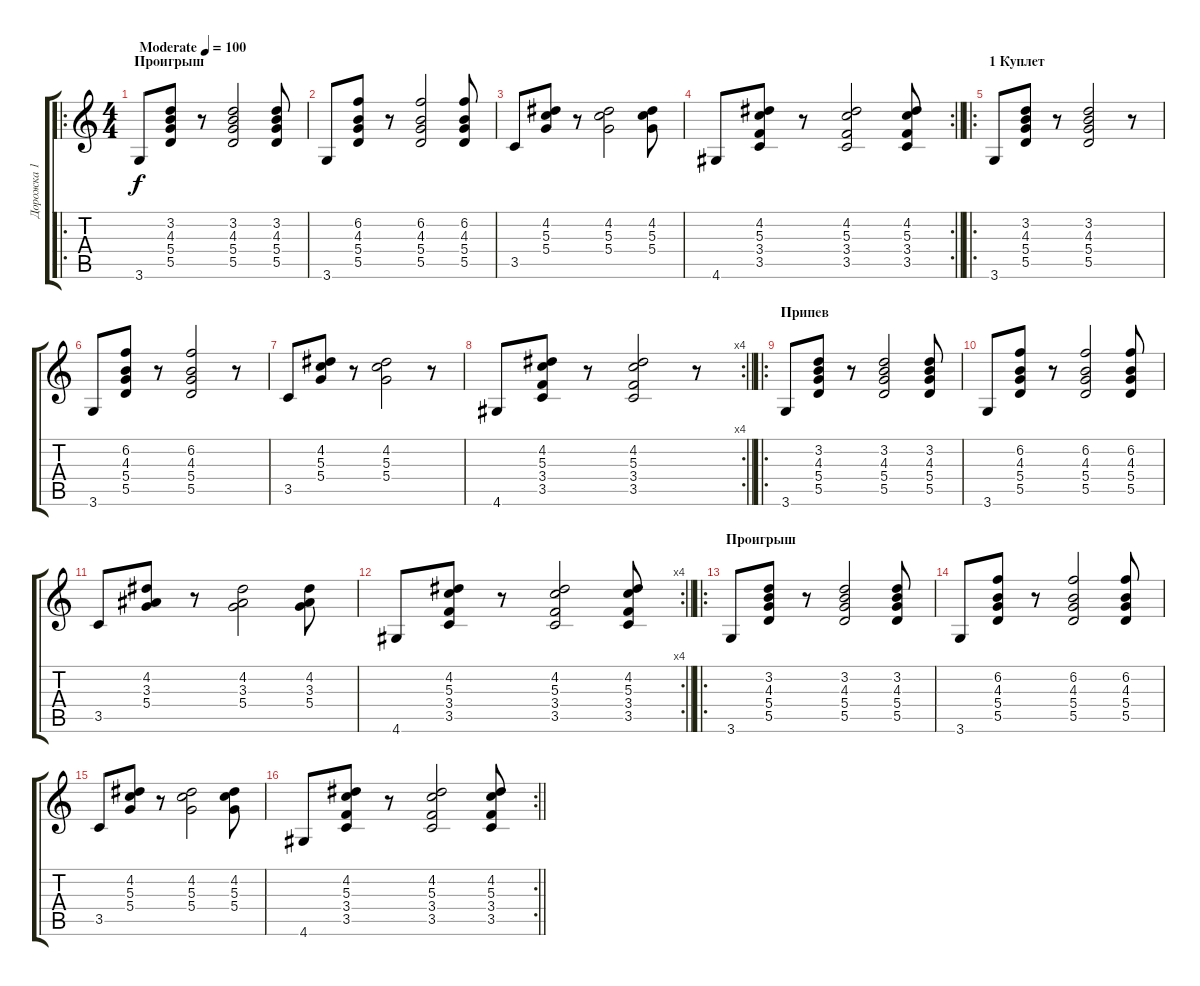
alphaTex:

\track ("Дорожка 1" "Дорожка 1") {instrument acousticguitarsteel}
\staff {score tabs}
\tuning (E4 B3 G3 D3 A2 E2) {hide}
\ro
\ts (4 4)
\section ("" "Проигрыш")
\tempo (100 "Moderate")
\clef g2
\ks c
3.6.8{dy f instrument acousticguitarsteel} (3.2 4.3 5.4 5.5).8 r.8 (3.2 4.3 5.4 5.5).2 (3.2 4.3 5.4 5.5).8 |
3.6.8 (6.2 4.3 5.4 5.5).8 r.8 (6.2 4.3 5.4 5.5).2 (6.2 4.3 5.4 5.5).8 |
3.5.8 (4.2 5.3 5.4).8 r.8 (4.2 5.3 5.4).2 (4.2 5.3 5.4).8 |
\rc 2
\barLineRight lightlight
4.6.8 (4.2 5.3 3.4 3.5).8 r.8 (4.2 5.3 3.4 3.5).2 (4.2 5.3 3.4 3.5).8 |
\ro
\section ("" "1 Куплет")
3.6.8 (3.2 4.3 5.4 5.5).8 r.8 (3.2 4.3 5.4 5.5).2 r.8 |
3.6.8 (6.2 4.3 5.4 5.5).8 r.8 (6.2 4.3 5.4 5.5).2 r.8 |
3.5.8 (4.2 5.3 5.4).8 r.8 (4.2 5.3 5.4).2 r.8 |
\rc 4
\barLineRight lightlight
4.6.8 (4.2 5.3 3.4 3.5).8 r.8 (4.2 5.3 3.4 3.5).2 r.8 |
\ro
\section ("" "Припев")
3.6.8 (3.2 4.3 5.4 5.5).8 r.8 (3.2 4.3 5.4 5.5).2 (3.2 4.3 5.4 5.5).8 |
3.6.8 (6.2 4.3 5.4 5.5).8 r.8 (6.2 4.3 5.4 5.5).2 (6.2 4.3 5.4 5.5).8 |
3.5.8 (4.2 3.3 5.4).8 r.8 (4.2 3.3 5.4).2 (4.2 3.3 5.4).8 |
\rc 4
\barLineRight lightlight
4.6.8 (4.2 5.3 3.4 3.5).8 r.8 (4.2 5.3 3.4 3.5).2 (4.2 5.3 3.4 3.5).8 |
\ro
\section ("" "Проигрыш")
3.6.8 (3.2 4.3 5.4 5.5).8 r.8 (3.2 4.3 5.4 5.5).2 (3.2 4.3 5.4 5.5).8 |
3.6.8 (6.2 4.3 5.4 5.5).8 r.8 (6.2 4.3 5.4 5.5).2 (6.2 4.3 5.4 5.5).8 |
3.5.8 (4.2 5.3 5.4).8 r.8 (4.2 5.3 5.4).2 (4.2 5.3 5.4).8 |
\rc 2
\barLineRight lightlight
4.6.8 (4.2 5.3 3.4 3.5).8 r.8 (4.2 5.3 3.4 3.5).2 (4.2 5.3 3.4 3.5).8
